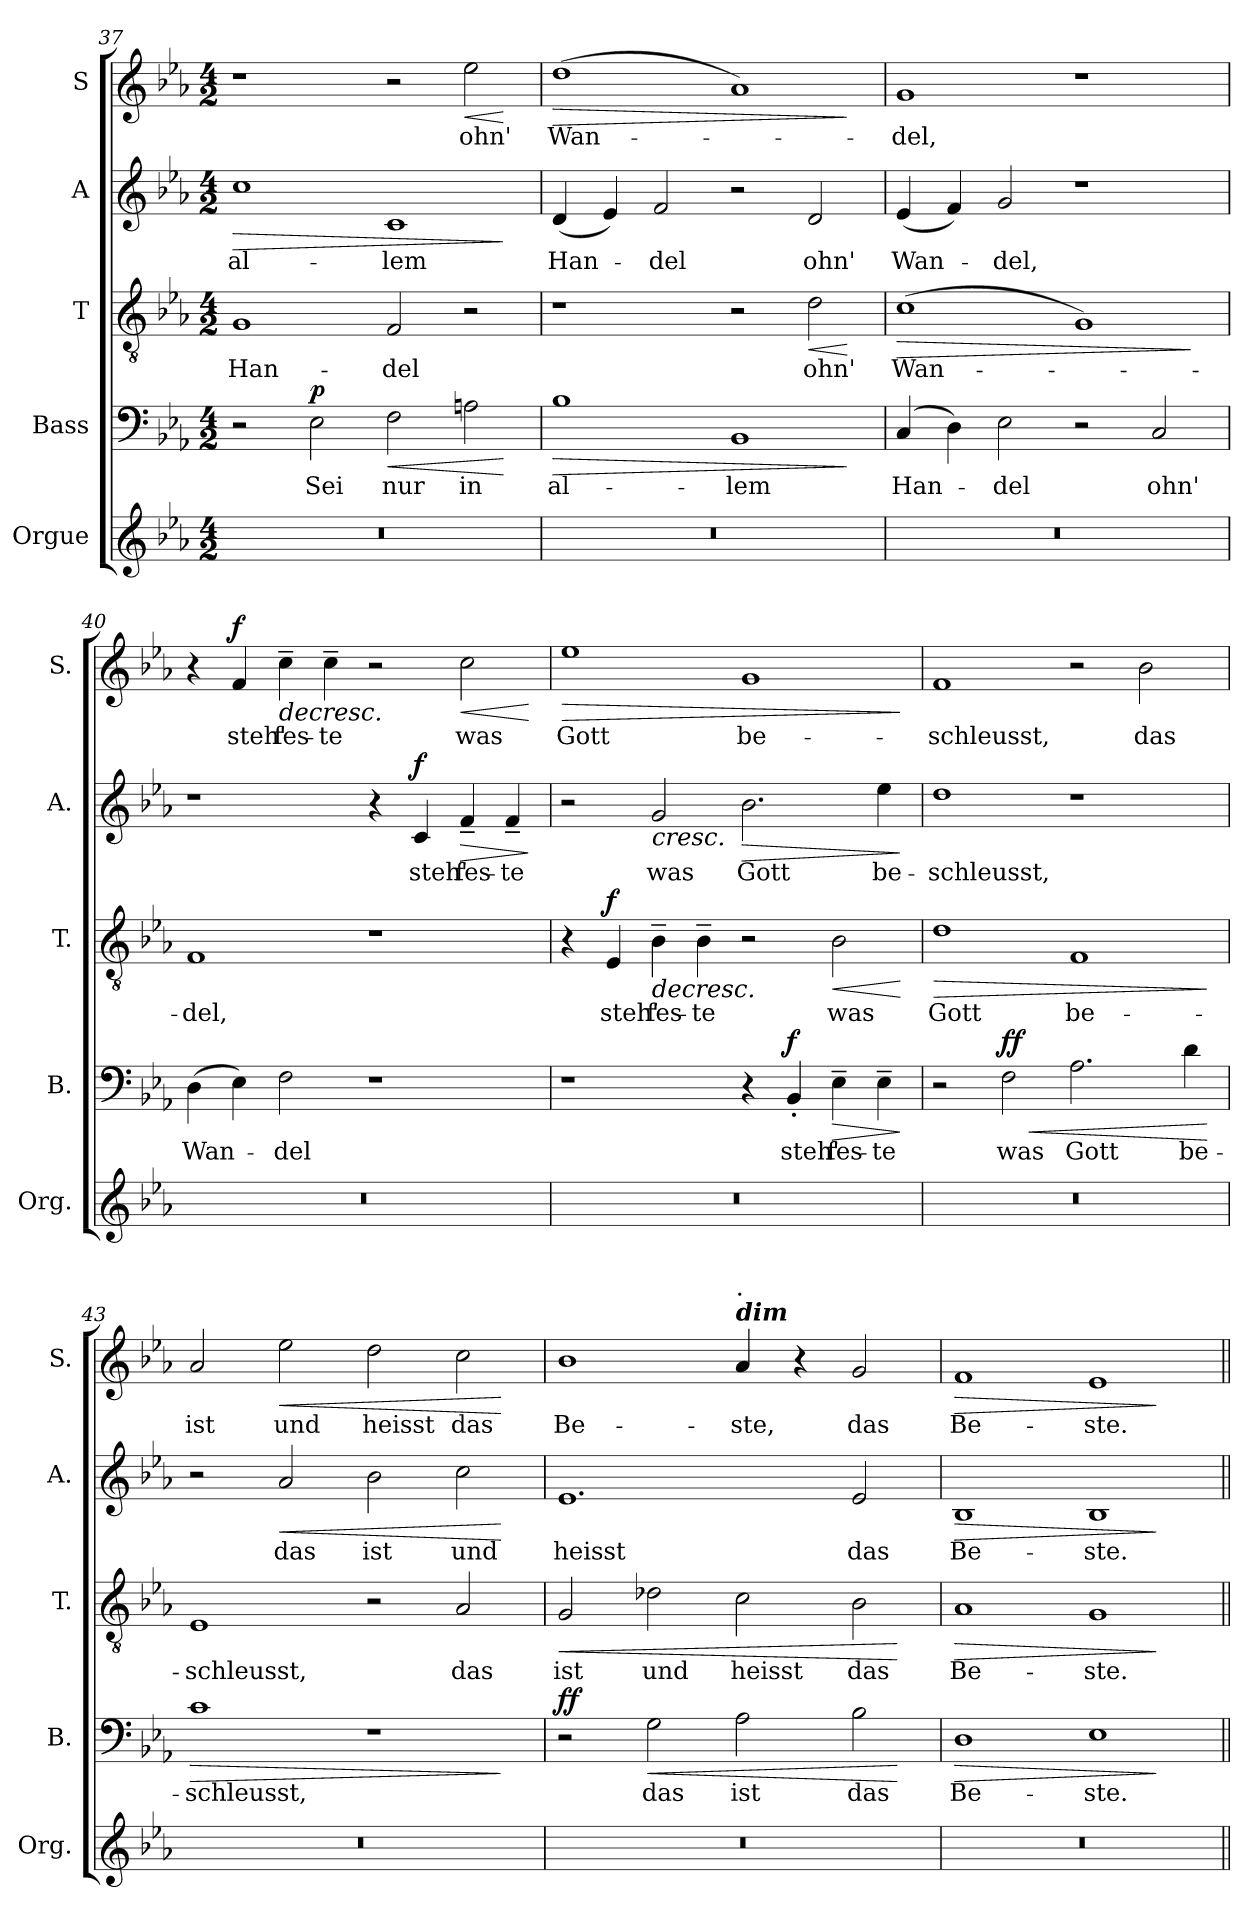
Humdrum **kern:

**kern	**kern	**text	**dynam	**kern	**text	**dynam	**kern	**text	**dynam	**kern	**text	**dynam
*part5	*part4	*part4	*part4	*part3	*part3	*part3	*part2	*part2	*part2	*part1	*part1	*part1
*staff5	*staff4	*staff4	*staff4	*staff3	*staff3	*staff3	*staff2	*staff2	*staff2	*staff1	*staff1	*staff1
*I"Orgue	*I"Bass	*	*	*I"T	*	*	*I"A	*	*	*I"S	*	*
*I'Org.	*I'B.	*	*	*I'T.	*	*	*I'A.	*	*	*I'S.	*	*
!!LO:LB:g=z
*clefG2	*clefF4	*	*	*clefGv2	*	*	*clefG2	*	*	*clefG2	*	*
*k[b-e-a-]	*k[b-e-a-]	*	*	*k[b-e-a-]	*	*	*k[b-e-a-]	*	*	*k[b-e-a-]	*	*
*M4/2	*M4/2	*	*	*M4/2	*	*	*M4/2	*	*	*M4/2	*	*
=37	=37	=37	=37	=37	=37	=37	=37	=37	=37	=37	=37	=37
!	!	!	!	!	!LO:LY:b	!	!	!LO:LY:b	!LO:HP:b	!	!	!
0r	2r	.	.	1G	Han-	.	1cc	al-	>	1r	.	.
!	!	!LO:LY:b	!LO:DY:a	!	!	!	!	!	!	!	!	!
.	2E-\	Sei	p	.	.	.	.	.	.	.	.	.
!	!	!LO:LY:b	!LO:HP:b	!	!LO:LY:b	!	!	!LO:LY:b	!	!	!	!
.	2F\	nur	<	2F/	-del	.	1c	-lem	.	2r	.	.
!	!	!LO:LY:b	!	!	!	!	!	!	!	!	!LO:LY:b	!LO:HP:b
.	2An\	in	.	2r	.	.	.	.	.	2ee-\	ohn'	<
.	.	.	[	.	.	.	.	.	]	.	.	[
=38	=38	=38	=38	=38	=38	=38	=38	=38	=38	=38	=38	=38
!	!	!LO:LY:b	!LO:HP:b	!	!	!	!	!LO:LY:b	!	!	!LO:LY:b	!LO:HP:b
0r	1B-	al-	>	1r	.	.	(<4d/	Han-	.	(>1dd	Wan-	>
.	.	.	.	.	.	.	4e-/)	.	.	.	.	.
!	!	!	!	!	!	!	!	!LO:LY:b	!	!	!	!
.	.	.	.	.	.	.	2f/	-del	.	.	.	.
!	!	!LO:LY:b	!	!	!	!	!	!	!	!	!	!
.	1BB-	-lem	.	2r	.	.	2r	.	.	1a-)	.	.
!	!	!	!	!	!LO:LY:b	!LO:HP:b	!	!LO:LY:b	!	!	!	!
.	.	.	.	2d\	ohn'	<	2d/	ohn'	.	.	.	.
.	.	.	]	.	.	[	.	.	.	.	.	]
=39	=39	=39	=39	=39	=39	=39	=39	=39	=39	=39	=39	=39
!	!	!LO:LY:b	!	!	!LO:LY:b	!LO:HP:b	!	!LO:LY:b	!	!	!LO:LY:b	!
0r	(>4C/	Han-	.	(>1c	Wan-	>	(<4e-/	Wan-	.	1g	-del,	.
.	4D\)	.	.	.	.	.	4f/)	.	.	.	.	.
!	!	!LO:LY:b	!	!	!	!	!	!LO:LY:b	!	!	!	!
.	2E-\	-del	.	.	.	.	2g/	-del,	.	.	.	.
.	2r	.	.	1G)	.	.	1r	.	.	1r	.	.
!	!	!LO:LY:b	!	!	!	!	!	!	!	!	!	!
.	2C/	ohn'	.	.	.	.	.	.	.	.	.	.
.	.	.	.	.	.	]	.	.	.	.	.	.
=40	=40	=40	=40	=40	=40	=40	=40	=40	=40	=40	=40	=40
!	!	!LO:LY:b	!	!	!LO:LY:b	!	!	!	!	!	!	!
0r	(>4D\	Wan-	.	1F	-del,	.	1r	.	.	4r	.	.
!	!	!	!	!	!	!	!	!	!	!	!LO:LY:b	!LO:DY:a
.	4E-\)	.	.	.	.	.	.	.	.	4f/	steh'	f
!	!	!LO:LY:b	!	!	!	!	!	!	!	!	!LO:LY:b	!LO:HP:b
.	2F\	-del	.	.	.	.	.	.	.	4cc~\	fes-	>
!	!	!	!	!	!	!	!	!	!	!	!LO:LY:b	!
.	.	.	.	.	.	.	.	.	.	4cc~\	-te	.
.	1r	.	.	1r	.	.	4r	.	.	2r	.	.
!	!	!	!	!	!	!	!	!LO:LY:b	!LO:DY:a	!	!	!
.	.	.	.	.	.	.	4c/	steh'	f	.	.	.
!	!	!	!	!	!	!	!	!LO:LY:b	!LO:HP:b	!	!LO:LY:b	!LO:HP:b
.	.	.	.	.	.	.	4f~/	fes-	>	2cc\	was	<
!	!	!	!	!	!	!	!	!LO:LY:b	!	!	!	!
.	.	.	.	.	.	.	4f~/	-te	.	.	.	.
.	.	.	.	.	.	.	.	.	]	.	.	] [
!!LO:PB:g=z
=41	=41	=41	=41	=41	=41	=41	=41	=41	=41	=41	=41	=41
!	!	!	!	!	!	!	!	!	!	!	!LO:LY:b	!LO:HP:b
0r	1r	.	.	4r	.	.	2r	.	.	1ee-	Gott	>
!	!	!	!	!	!LO:LY:b	!LO:DY:a	!	!	!	!	!	!
.	.	.	.	4E-/	steh'	f	.	.	.	.	.	.
!	!	!	!	!	!LO:LY:b	!LO:HP:b	!	!LO:LY:b	!LO:HP:b	!	!	!
.	.	.	.	4B-~\	fes-	>	2g/	was	<	.	.	.
!	!	!	!	!	!LO:LY:b	!	!	!	!	!	!	!
.	.	.	.	4B-~\	-te	.	.	.	.	.	.	.
!	!	!	!	!	!	!	!	!LO:LY:b	!LO:HP:b	!	!LO:LY:b	!
.	4r	.	.	2r	.	.	2.b-\	Gott	>	1g	be-	.
!	!	!LO:LY:b	!LO:DY:a	!	!	!	!	!	!	!	!	!
.	4BB-'/	steh'	f	.	.	.	.	.	.	.	.	.
!	!	!LO:LY:b	!LO:HP:b	!	!LO:LY:b	!LO:HP:b	!	!	!	!	!	!
.	4E-~\	fes-	>	2B-\	was	<	.	.	.	.	.	.
!	!	!LO:LY:b	!	!	!	!	!	!LO:LY:b	!	!	!	!
.	4E-~\	-te	.	.	.	.	4ee-\	be-	.	.	.	.
.	.	.	]	.	.	] [	.	.	[ ]	.	.	]
=42	=42	=42	=42	=42	=42	=42	=42	=42	=42	=42	=42	=42
!	!	!	!	!	!LO:LY:b	!LO:HP:b	!	!LO:LY:b	!	!	!LO:LY:b	!
0r	2r	.	.	1d	Gott	>	1dd	-schleusst,	.	1f	-schleusst,	.
!	!	!LO:LY:b	!LO:HP:b	!	!	!	!	!	!	!	!	!
!	!	!	!LO:DY:n=1:b	!	!	!	!	!	!	!	!	!
.	2F\	was	< ff	.	.	.	.	.	.	.	.	.
!	!	!LO:LY:b	!	!	!LO:LY:b	!	!	!	!	!	!	!
.	2.A-\	Gott	.	1F	be-	.	1r	.	.	2r	.	.
!	!	!	!	!	!	!	!	!	!	!	!LO:LY:b	!
.	.	.	.	.	.	.	.	.	.	2b-\	das	.
!	!	!LO:LY:b	!	!	!	!	!	!	!	!	!	!
.	4d\	be-	.	.	.	.	.	.	.	.	.	.
.	.	.	[	.	.	]	.	.	.	.	.	.
=43	=43	=43	=43	=43	=43	=43	=43	=43	=43	=43	=43	=43
!	!	!LO:LY:b	!LO:HP:b	!	!LO:LY:b	!	!	!	!	!	!LO:LY:b	!
0r	1c	-schleusst,	>	1E-	-schleusst,	.	2r	.	.	2a-/	ist	.
!	!	!	!	!	!	!	!	!LO:LY:b	!LO:HP:b	!	!LO:LY:b	!LO:HP:b
.	.	.	.	.	.	.	2a-/	das	<	2ee-\	und	<
!	!	!	!	!	!	!	!	!LO:LY:b	!	!	!LO:LY:b	!
.	1r	.	.	2r	.	.	2b-\	ist	.	2dd\	heisst	.
!	!	!	!	!	!LO:LY:b	!	!	!LO:LY:b	!	!	!LO:LY:b	!
.	.	.	.	2A-/	das	.	2cc\	und	.	2cc\	das	.
.	.	.	]	.	.	.	.	.	[	.	.	[
=44	=44	=44	=44	=44	=44	=44	=44	=44	=44	=44	=44	=44
!	!	!	!LO:DY:b	!	!LO:LY:b	!LO:HP:b	!	!LO:LY:b	!	!	!LO:LY:b	!
0r	2r	.	ff	2G/	ist	<	1.e-	heisst	.	1b-	Be-	.
!	!	!LO:LY:b	!LO:HP:b	!	!LO:LY:b	!	!	!	!	!	!	!
.	2G\	das	<	2d-X\	und	.	.	.	.	.	.	.
!	!	!	!	!	!	!	!	!	!	!LO:TX:Bi:t=dim	!	!
!	!	!	!	!	!	!	!	!	!	!LO:TX:t=.	!	!
!	!	!LO:LY:b	!	!	!LO:LY:b	!	!	!	!	!	!LO:LY:b	!
.	2A-\	ist	.	2c\	heisst	.	.	.	.	4a-/	-ste,	.
.	.	.	.	.	.	.	.	.	.	4r	.	.
!	!	!LO:LY:b	!	!	!LO:LY:b	!	!	!LO:LY:b	!	!	!LO:LY:b	!
.	2B-\	das	.	2B-\	das	.	2e-/	das	.	2g/	das	.
.	.	.	[	.	.	[	.	.	.	.	.	.
!!LO:LB:g=z
=45	=45	=45	=45	=45	=45	=45	=45	=45	=45	=45	=45	=45
!	!	!LO:LY:b	!LO:HP:b	!	!LO:LY:b	!LO:HP:b	!	!LO:LY:b	!LO:HP:b	!	!LO:LY:b	!LO:HP:b
0r	1D	Be-	>	1A-	Be-	>	1B-	Be-	>	1f	Be-	>
!	!	!LO:LY:b	!	!	!LO:LY:b	!	!	!LO:LY:b	!	!	!LO:LY:b	!
.	1E-	-ste.	.	1G	-ste.	.	1B-	-ste.	.	1e-	-ste.	.
.	.	.	]	.	.	]	.	.	]	.	.	]
=||	=||	=||	=||	=||	=||	=||	=||	=||	=||	=||	=||	=||
*-	*-	*-	*-	*-	*-	*-	*-	*-	*-	*-	*-	*-
